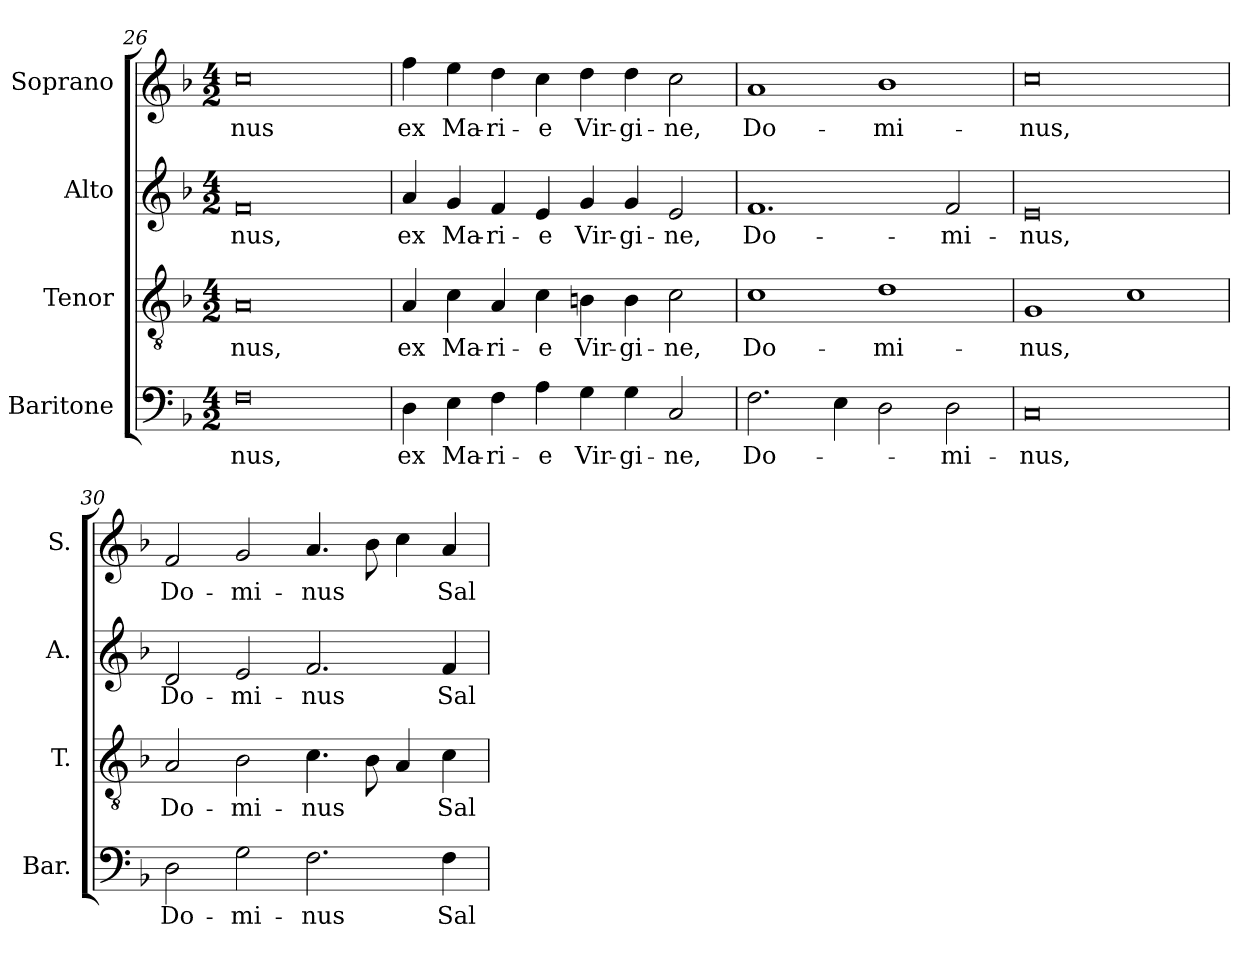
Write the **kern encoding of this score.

**kern	**text	**kern	**text	**kern	**text	**kern	**text
*part4	*part4	*part3	*part3	*part2	*part2	*part1	*part1
*staff4	*staff4	*staff3	*staff3	*staff2	*staff2	*staff1	*staff1
*I"Baritone	*	*I"Tenor	*	*I"Alto	*	*I"Soprano	*
*I'Bar.	*	*I'T.	*	*I'A.	*	*I'S.	*
*clefF4	*	*clefGv2	*	*clefG2	*	*clefG2	*
*	*	*ITrd7c12	*	*	*	*	*
*k[b-]	*	*k[b-]	*	*k[b-]	*	*k[b-]	*
*F:	*	*F:	*	*F:	*	*F:	*
*M4/2	*	*M4/2	*	*M4/2	*	*M4/2	*
=26	=26	=26	=26	=26	=26	=26	=26
!	!LO:LY:b:color=#000000	!	!	!	!	!	!
!	!	!	!LO:LY:b:color=#000000	!	!	!	!
!	!	!	!	!	!LO:LY:b:color=#000000	!	!
!	!	!	!	!	!	!	!LO:LY:b:color=#000000
0Fi	-nus,	0AAi	-nus,	0fi	-nus,	0cci	-nus
=27	=27	=27	=27	=27	=27	=27	=27
!	!LO:LY:b:color=#000000	!	!	!	!	!	!
!	!	!	!LO:LY:b:color=#000000	!	!	!	!
!	!	!	!	!	!LO:LY:b:color=#000000	!	!
!	!	!	!	!	!	!	!LO:LY:b:color=#000000
4Di\	ex	4AAi/	ex	4ai/	ex	4ffi\	ex
!	!LO:LY:b:color=#000000	!	!	!	!	!	!
!	!	!	!LO:LY:b:color=#000000	!	!	!	!
!	!	!	!	!	!LO:LY:b:color=#000000	!	!
!	!	!	!	!	!	!	!LO:LY:b:color=#000000
4Ei\	Ma-	4Ci\	Ma-	4gi/	Ma-	4eei\	Ma-
!	!LO:LY:b:color=#000000	!	!	!	!	!	!
!	!	!	!LO:LY:b:color=#000000	!	!	!	!
!	!	!	!	!	!LO:LY:b:color=#000000	!	!
!	!	!	!	!	!	!	!LO:LY:b:color=#000000
4Fi\	-ri-	4AAi/	-ri-	4fi/	-ri-	4ddi\	-ri-
!	!LO:LY:b:color=#000000	!	!	!	!	!	!
!	!	!	!LO:LY:b:color=#000000	!	!	!	!
!	!	!	!	!	!LO:LY:b:color=#000000	!	!
!	!	!	!	!	!	!	!LO:LY:b:color=#000000
4Ai\	-e	4Ci\	-e	4ei/	-e	4cci\	-e
!	!LO:LY:b:color=#000000	!	!	!	!	!	!
!	!	!	!LO:LY:b:color=#000000	!	!	!	!
!	!	!	!	!	!LO:LY:b:color=#000000	!	!
!	!	!	!	!	!	!	!LO:LY:b:color=#000000
4Gi\	Vir-	4BBni\	Vir-	4gi/	Vir-	4ddi\	Vir-
!	!LO:LY:b:color=#000000	!	!	!	!	!	!
!	!	!	!LO:LY:b:color=#000000	!	!	!	!
!	!	!	!	!	!LO:LY:b:color=#000000	!	!
!	!	!	!	!	!	!	!LO:LY:b:color=#000000
4Gi\	-gi-	4BBi\	-gi-	4gi/	-gi-	4ddi\	-gi-
!	!LO:LY:b:color=#000000	!	!	!	!	!	!
!	!	!	!LO:LY:b:color=#000000	!	!	!	!
!	!	!	!	!	!LO:LY:b:color=#000000	!	!
!	!	!	!	!	!	!	!LO:LY:b:color=#000000
2Ci/	-ne,	2Ci\	-ne,	2ei/	-ne,	2cci\	-ne,
=28	=28	=28	=28	=28	=28	=28	=28
!	!LO:LY:b:color=#000000	!	!	!	!	!	!
!	!	!	!LO:LY:b:color=#000000	!	!	!	!
!	!	!	!	!	!LO:LY:b:color=#000000	!	!
!	!	!	!	!	!	!	!LO:LY:b:color=#000000
2.Fi\	Do-	1Ci	Do-	1.fi	Do-	1ai	Do-
4Ei\	.	.	.	.	.	.	.
!	!	!	!LO:LY:b:color=#000000	!	!	!	!
!	!	!	!	!	!	!	!LO:LY:b:color=#000000
2Di\	.	1Di	-mi-	.	.	1b-i	-mi-
!	!LO:LY:b:color=#000000	!	!	!	!	!	!
!	!	!	!	!	!LO:LY:b:color=#000000	!	!
2Di\	-mi-	.	.	2fi/	-mi-	.	.
!!LO:LB:g=z
=29	=29	=29	=29	=29	=29	=29	=29
!	!LO:LY:b:color=#000000	!	!	!	!	!	!
!	!	!	!LO:LY:b:color=#000000	!	!	!	!
!	!	!	!	!	!LO:LY:b:color=#000000	!	!
!	!	!	!	!	!	!	!LO:LY:b:color=#000000
0Ci	-nus,	1GGi	-nus,	0ei	-nus,	0cci	-nus,
.	.	1Ci	.	.	.	.	.
=30	=30	=30	=30	=30	=30	=30	=30
!	!LO:LY:b:color=#000000	!	!	!	!	!	!
!	!	!	!LO:LY:b:color=#000000	!	!	!	!
!	!	!	!	!	!LO:LY:b:color=#000000	!	!
!	!	!	!	!	!	!	!LO:LY:b:color=#000000
2Di\	Do-	2AAi/	Do-	2di/	Do-	2fi/	Do-
!	!LO:LY:b:color=#000000	!	!	!	!	!	!
!	!	!	!LO:LY:b:color=#000000	!	!	!	!
!	!	!	!	!	!LO:LY:b:color=#000000	!	!
!	!	!	!	!	!	!	!LO:LY:b:color=#000000
2Gi\	-mi-	2BB-i\	-mi-	2ei/	-mi-	2gi/	-mi-
!	!LO:LY:b:color=#000000	!	!	!	!	!	!
!	!	!	!LO:LY:b:color=#000000	!	!	!	!
!	!	!	!	!	!LO:LY:b:color=#000000	!	!
!	!	!	!	!	!	!	!LO:LY:b:color=#000000
2.Fi\	-nus	4.Ci\	-nus	2.fi/	-nus	4.ai/	-nus
.	.	8BB-i\	.	.	.	8b-i\	.
.	.	4AAi/	.	.	.	4cci\	.
!	!LO:LY:b:color=#000000	!	!	!	!	!	!
!	!	!	!LO:LY:b:color=#000000	!	!	!	!
!	!	!	!	!	!LO:LY:b:color=#000000	!	!
!	!	!	!	!	!	!	!LO:LY:b:color=#000000
4Fi\	Sal-	4Ci\	Sal-	4fi/	Sal-	4ai/	Sal-
=	=	=	=	=	=	=	=
*-	*-	*-	*-	*-	*-	*-	*-
